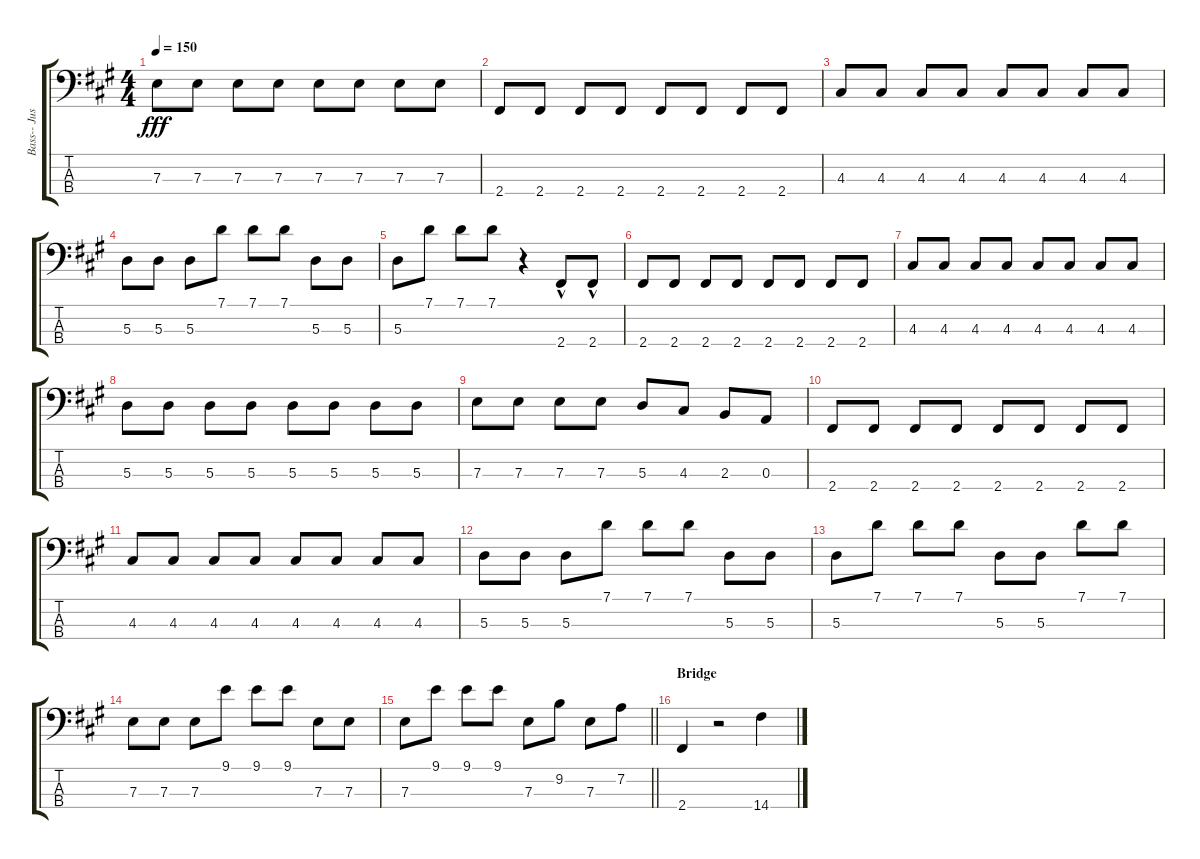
\track ("Bass-- Justin San Souci" "Bass-- Jus") {instrument electricbassfinger}
\staff {score tabs}
\tuning (G2 D2 A1 E1) {hide}
\ts (4 4)
\tempo 150
\clef f4
\ks a
7.3.8{dy fff} 7.3.8 7.3.8 7.3.8 7.3.8 7.3.8 7.3.8 7.3.8 |
2.4.8 2.4.8 2.4.8 2.4.8 2.4.8 2.4.8 2.4.8 2.4.8 |
4.3.8 4.3.8 4.3.8 4.3.8 4.3.8 4.3.8 4.3.8 4.3.8 |
5.3.8 5.3.8 5.3.8 7.1.8 7.1.8 7.1.8 5.3.8 5.3.8 |
5.3.8 7.1.8 7.1.8 7.1.8 r.4 2.4{hac}.8 2.4{hac}.8 |
2.4.8 2.4.8 2.4.8 2.4.8 2.4.8 2.4.8 2.4.8 2.4.8 |
4.3.8 4.3.8 4.3.8 4.3.8 4.3.8 4.3.8 4.3.8 4.3.8 |
5.3.8 5.3.8 5.3.8 5.3.8 5.3.8 5.3.8 5.3.8 5.3.8 |
7.3.8 7.3.8 7.3.8 7.3.8 5.3.8 4.3.8 2.3.8 0.3.8 |
2.4.8 2.4.8 2.4.8 2.4.8 2.4.8 2.4.8 2.4.8 2.4.8 |
4.3.8 4.3.8 4.3.8 4.3.8 4.3.8 4.3.8 4.3.8 4.3.8 |
5.3.8 5.3.8 5.3.8 7.1.8 7.1.8 7.1.8 5.3.8 5.3.8 |
5.3.8 7.1.8 7.1.8 7.1.8 5.3.8 5.3.8 7.1.8 7.1.8 |
7.3.8 7.3.8 7.3.8 9.1.8 9.1.8 9.1.8 7.3.8 7.3.8 |
\barLineRight lightlight
7.3.8 9.1.8 9.1.8 9.1.8 7.3.8 9.2.8 7.3.8 7.2.8 |
\section ("" "Bridge")
2.4.4 r.2 14.4.4
